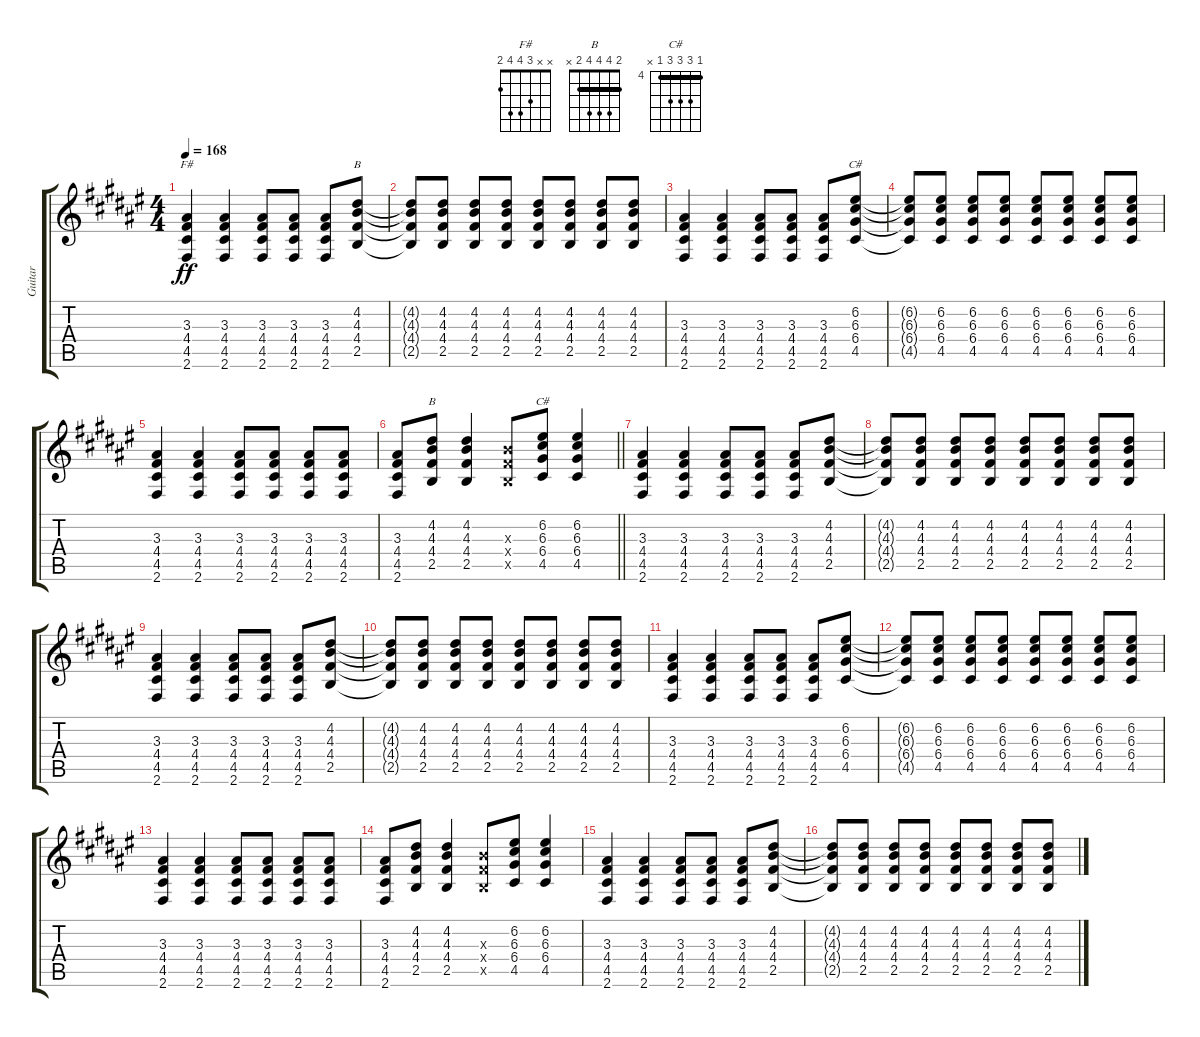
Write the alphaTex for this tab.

\track ("Guitar" "Guitar") {instrument overdrivenguitar}
\staff {score tabs}
\tuning (E4 B3 G3 D3 A2 E2) {hide}
\chord ("F#" x x 3 4 4 2)
\chord ("B" x 4 4 4 2 x) {barre 4}
\chord ("C#" x 6 6 6 4 x) {firstfret 4 barre 6}
\chord ("B" 2 4 4 4 2 x) {barre 2}
\chord ("C#" 4 6 6 6 4 x) {firstfret 4 barre 4}
\ts (4 4)
\tempo 168
\clef g2
\ks f#
(3.3 4.4 4.5 2.6).4{ch "F#" dy ff} (3.3 4.4 4.5 2.6).4 (3.3 4.4 4.5 2.6).8 (3.3 4.4 4.5 2.6).8 (3.3 4.4 4.5 2.6).8 (4.2 4.3 4.4 2.5).8{ch "B"} |
(4.2{t} 4.3{t} 4.4{t} 2.5{t}).8 (4.2 4.3 4.4 2.5).8 (4.2 4.3 4.4 2.5).8 (4.2 4.3 4.4 2.5).8 (4.2 4.3 4.4 2.5).8 (4.2 4.3 4.4 2.5).8 (4.2 4.3 4.4 2.5).8 (4.2 4.3 4.4 2.5).8 |
(3.3 4.4 4.5 2.6).4 (3.3 4.4 4.5 2.6).4 (3.3 4.4 4.5 2.6).8 (3.3 4.4 4.5 2.6).8 (3.3 4.4 4.5 2.6).8 (6.2 6.3 6.4 4.5).8{ch "C#"} |
(6.2{t} 6.3{t} 6.4{t} 4.5{t}).8 (6.2 6.3 6.4 4.5).8 (6.2 6.3 6.4 4.5).8 (6.2 6.3 6.4 4.5).8 (6.2 6.3 6.4 4.5).8 (6.2 6.3 6.4 4.5).8 (6.2 6.3 6.4 4.5).8 (6.2 6.3 6.4 4.5).8 |
(3.3 4.4 4.5 2.6).4 (3.3 4.4 4.5 2.6).4 (3.3 4.4 4.5 2.6).8 (3.3 4.4 4.5 2.6).8 (3.3 4.4 4.5 2.6).8 (3.3 4.4 4.5 2.6).8 |
\barLineRight lightlight
(3.3 4.4 4.5 2.6).8 (4.2 4.3 4.4 2.5).8{ch "B"} (4.2 4.3 4.4 2.5).4 (4.3{x} 4.4{x} 2.5{x}).8 (6.2 6.3 6.4 4.5).8{ch "C#"} (6.2 6.3 6.4 4.5).4 |
(3.3 4.4 4.5 2.6).4 (3.3 4.4 4.5 2.6).4 (3.3 4.4 4.5 2.6).8 (3.3 4.4 4.5 2.6).8 (3.3 4.4 4.5 2.6).8 (4.2 4.3 4.4 2.5).8 |
(4.2{t} 4.3{t} 4.4{t} 2.5{t}).8 (4.2 4.3 4.4 2.5).8 (4.2 4.3 4.4 2.5).8 (4.2 4.3 4.4 2.5).8 (4.2 4.3 4.4 2.5).8 (4.2 4.3 4.4 2.5).8 (4.2 4.3 4.4 2.5).8 (4.2 4.3 4.4 2.5).8 |
(3.3 4.4 4.5 2.6).4 (3.3 4.4 4.5 2.6).4 (3.3 4.4 4.5 2.6).8 (3.3 4.4 4.5 2.6).8 (3.3 4.4 4.5 2.6).8 (4.2 4.3 4.4 2.5).8 |
(4.2{t} 4.3{t} 4.4{t} 2.5{t}).8 (4.2 4.3 4.4 2.5).8 (4.2 4.3 4.4 2.5).8 (4.2 4.3 4.4 2.5).8 (4.2 4.3 4.4 2.5).8 (4.2 4.3 4.4 2.5).8 (4.2 4.3 4.4 2.5).8 (4.2 4.3 4.4 2.5).8 |
(3.3 4.4 4.5 2.6).4 (3.3 4.4 4.5 2.6).4 (3.3 4.4 4.5 2.6).8 (3.3 4.4 4.5 2.6).8 (3.3 4.4 4.5 2.6).8 (6.2 6.3 6.4 4.5).8 |
(6.2{t} 6.3{t} 6.4{t} 4.5{t}).8 (6.2 6.3 6.4 4.5).8 (6.2 6.3 6.4 4.5).8 (6.2 6.3 6.4 4.5).8 (6.2 6.3 6.4 4.5).8 (6.2 6.3 6.4 4.5).8 (6.2 6.3 6.4 4.5).8 (6.2 6.3 6.4 4.5).8 |
(3.3 4.4 4.5 2.6).4 (3.3 4.4 4.5 2.6).4 (3.3 4.4 4.5 2.6).8 (3.3 4.4 4.5 2.6).8 (3.3 4.4 4.5 2.6).8 (3.3 4.4 4.5 2.6).8 |
(3.3 4.4 4.5 2.6).8 (4.2 4.3 4.4 2.5).8 (4.2 4.3 4.4 2.5).4 (4.3{x} 4.4{x} 2.5{x}).8 (6.2 6.3 6.4 4.5).8 (6.2 6.3 6.4 4.5).4 |
(3.3 4.4 4.5 2.6).4 (3.3 4.4 4.5 2.6).4 (3.3 4.4 4.5 2.6).8 (3.3 4.4 4.5 2.6).8 (3.3 4.4 4.5 2.6).8 (4.2 4.3 4.4 2.5).8 |
(4.2{t} 4.3{t} 4.4{t} 2.5{t}).8 (4.2 4.3 4.4 2.5).8 (4.2 4.3 4.4 2.5).8 (4.2 4.3 4.4 2.5).8 (4.2 4.3 4.4 2.5).8 (4.2 4.3 4.4 2.5).8 (4.2 4.3 4.4 2.5).8 (4.2 4.3 4.4 2.5).8
